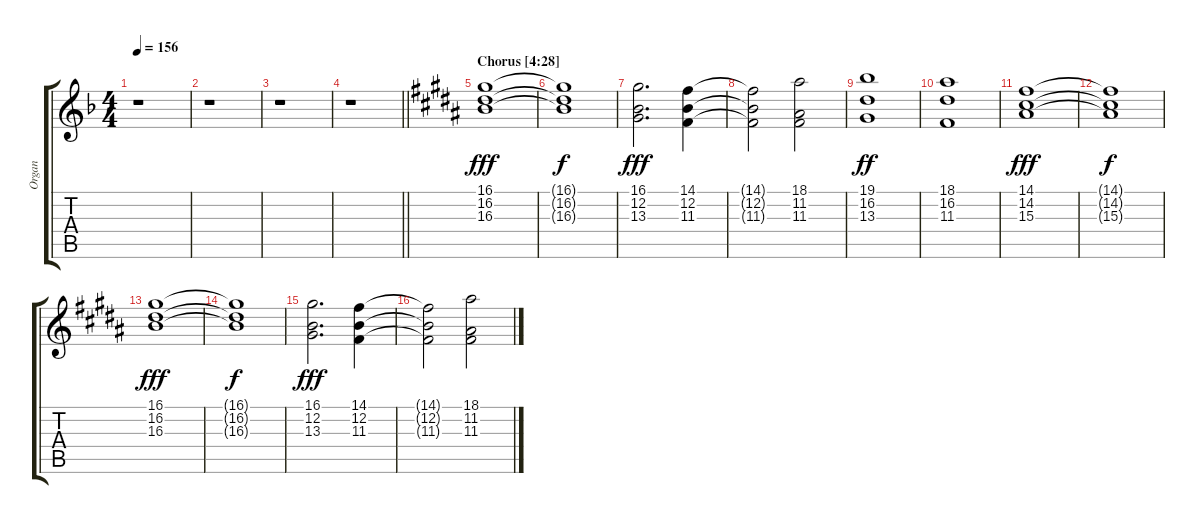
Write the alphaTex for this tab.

\track ("Organ" "Organ") {instrument churchorgan}
\staff {score tabs}
\tuning (E4 B3 G3 D3 A2 E2) {hide}
\ts (4 4)
\tempo 156
\clef g2
\ks dminor
r.1{dy f} |
r.1 |
r.1 |
\barLineRight lightlight
r.1 |
\section ("" "Chorus [4:28]")
\ks g#minor
(16.1 16.2 16.3).1{dy fff} |
(16.1{t} 16.2{t} 16.3{t}).1{dy f} |
(16.1 12.2 13.3).2{d dy fff} (14.1 12.2 11.3).4 |
(14.1{t} 12.2{t} 11.3{t}).2 (18.1 11.2 11.3).2 |
(19.1 16.2 13.3).1{dy ff} |
(18.1 16.2 11.3).1 |
(14.1 14.2 15.3).1{dy fff} |
(14.1{t} 14.2{t} 15.3{t}).1{dy f} |
(16.1 16.2 16.3).1{dy fff} |
(16.1{t} 16.2{t} 16.3{t}).1{dy f} |
(16.1 12.2 13.3).2{d dy fff} (14.1 12.2 11.3).4 |
(14.1{t} 12.2{t} 11.3{t}).2 (18.1 11.2 11.3).2
